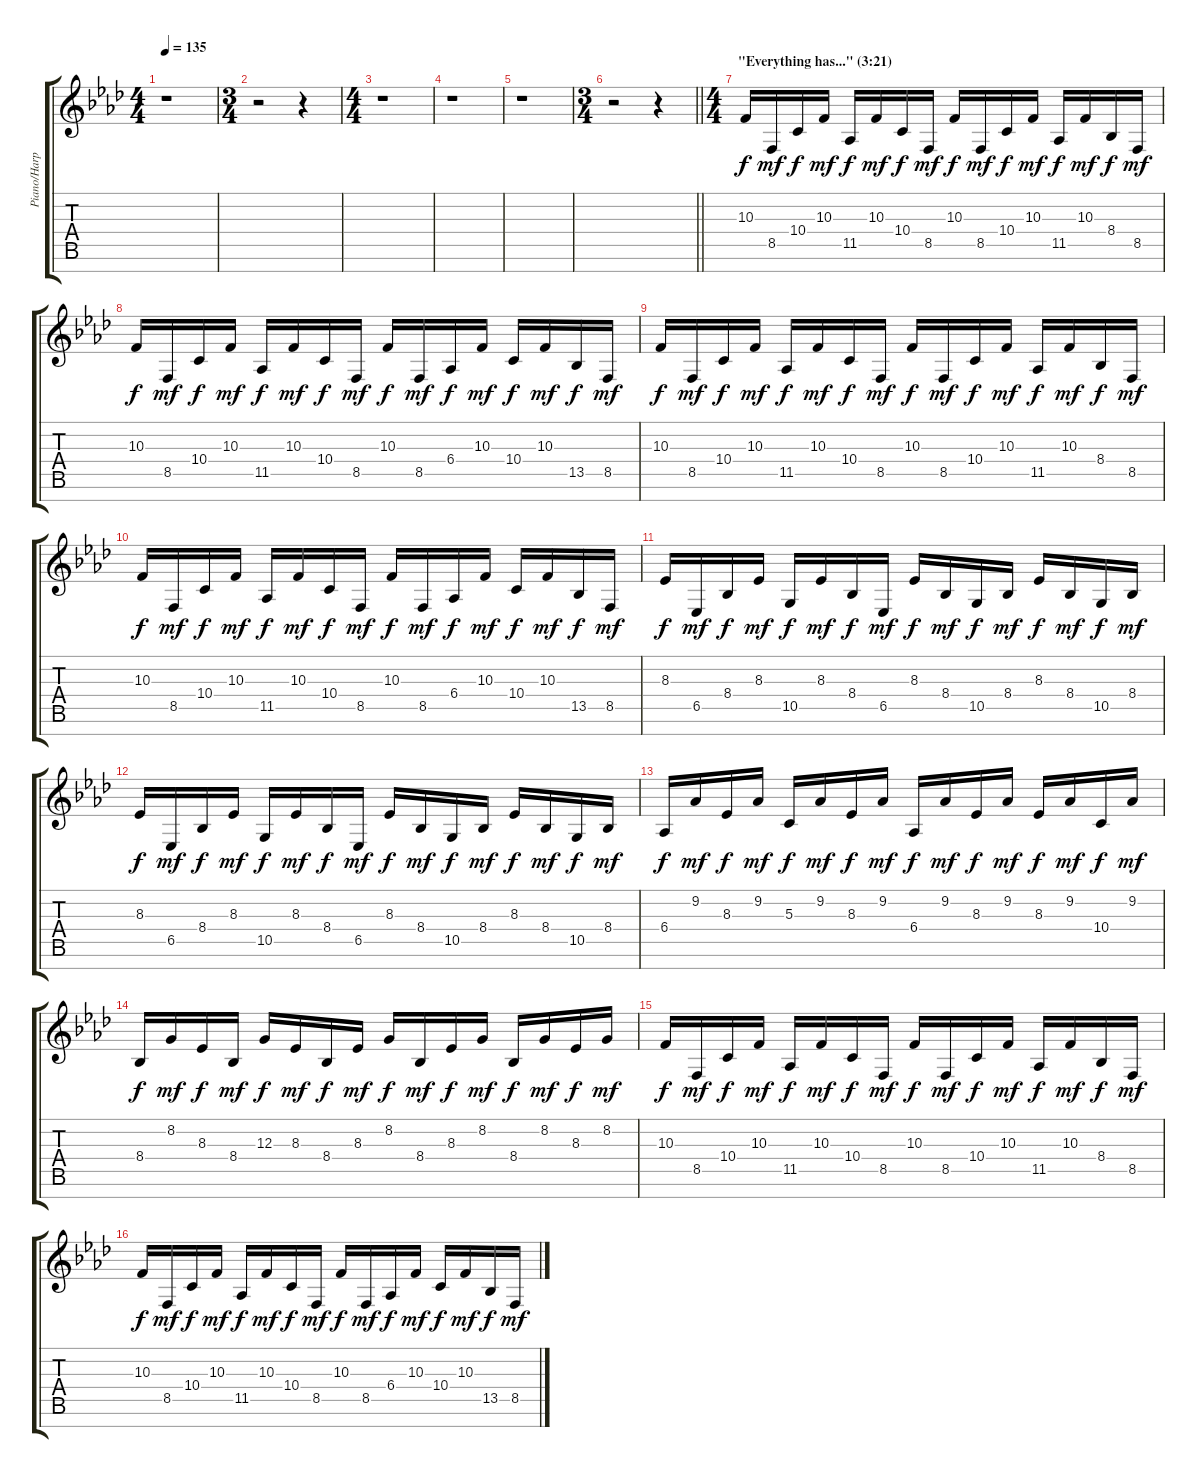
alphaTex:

\track ("Piano/Harpsichord" "Piano/Harp") {instrument acousticgrandpiano}
\staff {score tabs}
\tuning (E4 B3 G3 D3 A2 E2 B1) {hide}
\ts (4 4)
\tempo 135
\clef g2
\ks fminor
r.1{dy f} |
\ts (3 4)
r.2 r.4 |
\ts (4 4)
r.1 |
r.1 |
r.1 |
\ts (3 4)
\barLineRight lightlight
r.2 r.4 |
\ts (4 4)
\section ("" "\"Everything has...\" (3:21)")
10.3.16{volume 8 balance 12 instrument harpsichord} 8.5.16{dy mf} 10.4.16{dy f} 10.3.16{dy mf} 11.5.16{dy f} 10.3.16{dy mf} 10.4.16{dy f} 8.5.16{dy mf} 10.3.16{dy f} 8.5.16{dy mf} 10.4.16{dy f} 10.3.16{dy mf} 11.5.16{dy f} 10.3.16{dy mf} 8.4.16{dy f} 8.5.16{dy mf} |
10.3.16{dy f} 8.5.16{dy mf} 10.4.16{dy f} 10.3.16{dy mf} 11.5.16{dy f} 10.3.16{dy mf} 10.4.16{dy f} 8.5.16{dy mf} 10.3.16{dy f} 8.5.16{dy mf} 6.4.16{dy f} 10.3.16{dy mf} 10.4.16{dy f} 10.3.16{dy mf} 13.5.16{dy f} 8.5.16{dy mf} |
10.3.16{dy f} 8.5.16{dy mf} 10.4.16{dy f} 10.3.16{dy mf} 11.5.16{dy f} 10.3.16{dy mf} 10.4.16{dy f} 8.5.16{dy mf} 10.3.16{dy f} 8.5.16{dy mf} 10.4.16{dy f} 10.3.16{dy mf} 11.5.16{dy f} 10.3.16{dy mf} 8.4.16{dy f} 8.5.16{dy mf} |
10.3.16{dy f} 8.5.16{dy mf} 10.4.16{dy f} 10.3.16{dy mf} 11.5.16{dy f} 10.3.16{dy mf} 10.4.16{dy f} 8.5.16{dy mf} 10.3.16{dy f} 8.5.16{dy mf} 6.4.16{dy f} 10.3.16{dy mf} 10.4.16{dy f} 10.3.16{dy mf} 13.5.16{dy f} 8.5.16{dy mf} |
8.3.16{dy f} 6.5.16{dy mf} 8.4.16{dy f} 8.3.16{dy mf} 10.5.16{dy f} 8.3.16{dy mf} 8.4.16{dy f} 6.5.16{dy mf} 8.3.16{dy f} 8.4.16{dy mf} 10.5.16{dy f} 8.4.16{dy mf} 8.3.16{dy f} 8.4.16{dy mf} 10.5.16{dy f} 8.4.16{dy mf} |
8.3.16{dy f} 6.5.16{dy mf} 8.4.16{dy f} 8.3.16{dy mf} 10.5.16{dy f} 8.3.16{dy mf} 8.4.16{dy f} 6.5.16{dy mf} 8.3.16{dy f} 8.4.16{dy mf} 10.5.16{dy f} 8.4.16{dy mf} 8.3.16{dy f} 8.4.16{dy mf} 10.5.16{dy f} 8.4.16{dy mf} |
6.4.16{dy f} 9.2.16{dy mf} 8.3.16{dy f} 9.2.16{dy mf} 5.3.16{dy f} 9.2.16{dy mf} 8.3.16{dy f} 9.2.16{dy mf} 6.4.16{dy f} 9.2.16{dy mf} 8.3.16{dy f} 9.2.16{dy mf} 8.3.16{dy f} 9.2.16{dy mf} 10.4.16{dy f} 9.2.16{dy mf} |
8.4.16{dy f} 8.2.16{dy mf} 8.3.16{dy f} 8.4.16{dy mf} 12.3.16{dy f} 8.3.16{dy mf} 8.4.16{dy f} 8.3.16{dy mf} 8.2.16{dy f} 8.4.16{dy mf} 8.3.16{dy f} 8.2.16{dy mf} 8.4.16{dy f} 8.2.16{dy mf} 8.3.16{dy f} 8.2.16{dy mf} |
10.3.16{dy f} 8.5.16{dy mf} 10.4.16{dy f} 10.3.16{dy mf} 11.5.16{dy f} 10.3.16{dy mf} 10.4.16{dy f} 8.5.16{dy mf} 10.3.16{dy f} 8.5.16{dy mf} 10.4.16{dy f} 10.3.16{dy mf} 11.5.16{dy f} 10.3.16{dy mf} 8.4.16{dy f} 8.5.16{dy mf} |
10.3.16{dy f} 8.5.16{dy mf} 10.4.16{dy f} 10.3.16{dy mf} 11.5.16{dy f} 10.3.16{dy mf} 10.4.16{dy f} 8.5.16{dy mf} 10.3.16{dy f} 8.5.16{dy mf} 6.4.16{dy f} 10.3.16{dy mf} 10.4.16{dy f} 10.3.16{dy mf} 13.5.16{dy f} 8.5.16{dy mf}
